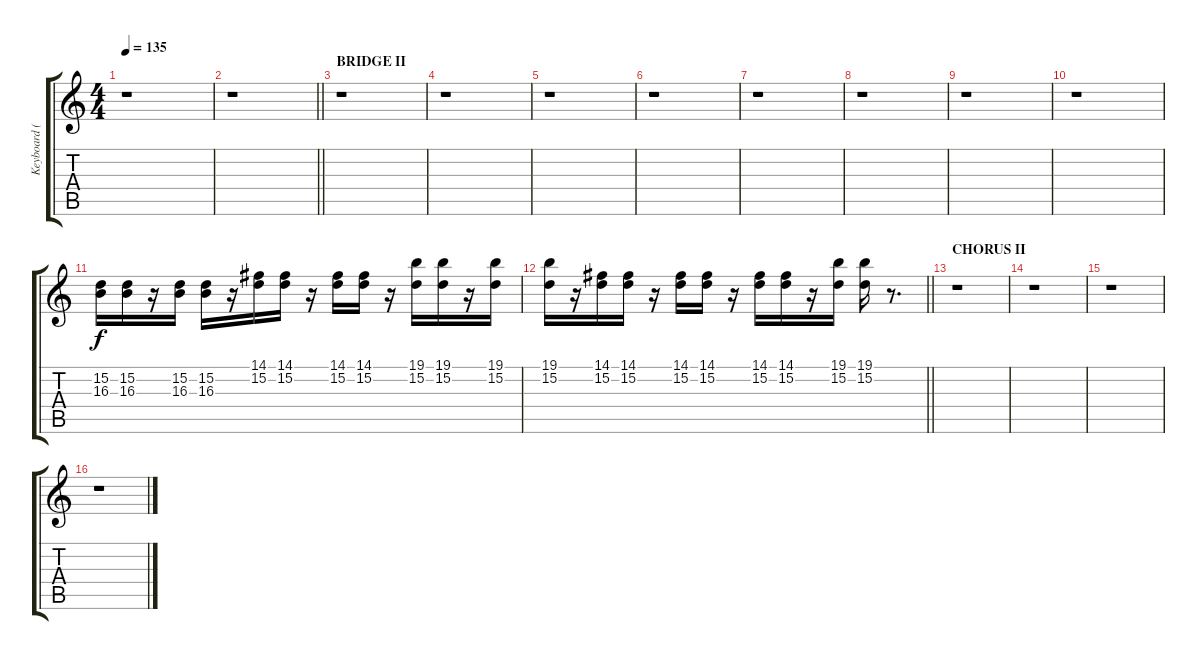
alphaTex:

\track ("Keyboard (3)" "Keyboard (") {instrument synthbrass1}
\staff {score tabs}
\tuning (E4 B3 G3 D3 A2 E2) {hide}
\ts (4 4)
\tempo 135
\clef g2
\ks c
r.1{dy f} |
\barLineRight lightlight
r.1 |
\section ("" "BRIDGE II")
r.1 |
r.1 |
r.1 |
r.1 |
r.1 |
r.1 |
r.1 |
r.1 |
(15.2 16.3).16 (15.2 16.3).16 r.16 (15.2 16.3).16 (15.2 16.3).16 r.16 (14.1 15.2).16 (14.1 15.2).16 r.16 (14.1 15.2).16 (14.1 15.2).16 r.16 (19.1 15.2).16 (19.1 15.2).16 r.16 (19.1 15.2).16 |
\barLineRight lightlight
(19.1 15.2).16 r.16 (14.1 15.2).16 (14.1 15.2).16 r.16 (14.1 15.2).16 (14.1 15.2).16 r.16 (14.1 15.2).16 (14.1 15.2).16 r.16 (19.1 15.2).16 (19.1 15.2).16 r.8{d} |
\section ("" "CHORUS II")
r.1 |
r.1 |
r.1 |
r.1
